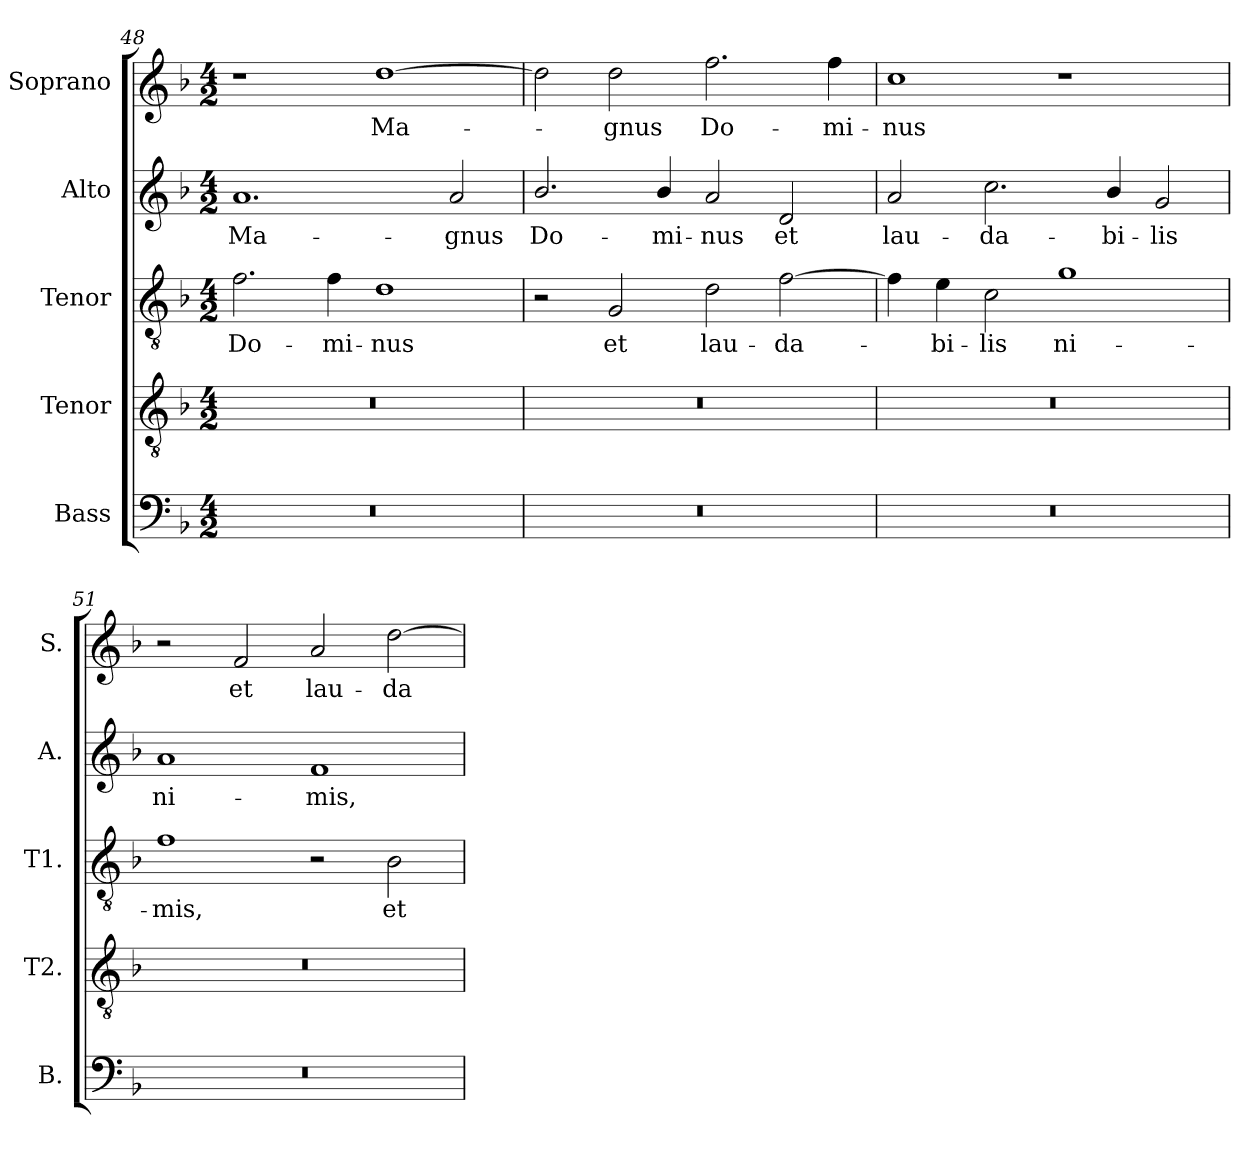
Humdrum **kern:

**kern	**kern	**kern	**text	**kern	**text	**kern	**text
*part5	*part4	*part3	*part3	*part2	*part2	*part1	*part1
*staff5	*staff4	*staff3	*staff3	*staff2	*staff2	*staff1	*staff1
*I"Bass	*I"Tenor	*I"Tenor	*	*I"Alto	*	*I"Soprano	*
*I'B.	*I'T2.	*I'T1.	*	*I'A.	*	*I'S.	*
*clefF4	*clefGv2	*clefGv2	*	*clefG2	*	*clefG2	*
*	*ITrd7c12	*ITrd7c12	*	*	*	*	*
*k[b-]	*k[b-]	*k[b-]	*	*k[b-]	*	*k[b-]	*
*F:	*F:	*F:	*	*F:	*	*F:	*
*M4/2	*M4/2	*M4/2	*	*M4/2	*	*M4/2	*
=48	=48	=48	=48	=48	=48	=48	=48
!LO:N:vis=1	!LO:N:vis=1	!	!	!	!	!	!
!	!	!	!LO:LY:b:color=#000000	!	!	!	!
!	!	!	!	!	!LO:LY:b:color=#000000	!	!
0r	0r	2.Fi\	Do-	1.ai	Ma-	1r	.
!	!	!	!LO:LY:b:color=#000000	!	!	!	!
.	.	4Fi\	-mi-	.	.	.	.
!	!	!	!LO:LY:b:color=#000000	!	!	!	!
!	!	!	!	!	!	!	!LO:LY:b:color=#000000
.	.	1Di	-nus	.	.	[1ddi	Ma-
!	!	!	!	!	!LO:LY:b:color=#000000	!	!
.	.	.	.	2ai/	-gnus	.	.
=49	=49	=49	=49	=49	=49	=49	=49
!LO:N:vis=1	!LO:N:vis=1	!	!	!	!	!	!
!	!	!	!	!	!LO:LY:b:color=#000000	!	!
0r	0r	2r	.	2.b-i/	Do-	2ddi\]	.
!	!	!	!LO:LY:b:color=#000000	!	!	!	!
!	!	!	!	!	!	!	!LO:LY:b:color=#000000
.	.	2GGi/	et	.	.	2ddi\	-gnus
!	!	!	!	!	!LO:LY:b:color=#000000	!	!
.	.	.	.	4b-i/	-mi-	.	.
!	!	!	!LO:LY:b:color=#000000	!	!	!	!
!	!	!	!	!	!LO:LY:b:color=#000000	!	!
!	!	!	!	!	!	!	!LO:LY:b:color=#000000
.	.	2Di\	lau-	2ai/	-nus	2.ffi\	Do-
!	!	!	!LO:LY:b:color=#000000	!	!	!	!
!	!	!	!	!	!LO:LY:b:color=#000000	!	!
.	.	[2Fi\	-da-	2di/	et	.	.
!	!	!	!	!	!	!	!LO:LY:b:color=#000000
.	.	.	.	.	.	4ffi\	-mi-
=50	=50	=50	=50	=50	=50	=50	=50
!LO:N:vis=1	!LO:N:vis=1	!	!	!	!	!	!
!	!	!	!	!	!LO:LY:b:color=#000000	!	!
!	!	!	!	!	!	!	!LO:LY:b:color=#000000
0r	0r	4Fi\]	.	2ai/	lau-	1cci	-nus
!	!	!	!LO:LY:b:color=#000000	!	!	!	!
.	.	4Ei\	-bi-	.	.	.	.
!	!	!	!LO:LY:b:color=#000000	!	!	!	!
!	!	!	!	!	!LO:LY:b:color=#000000	!	!
.	.	2Ci\	-lis	2.cci\	-da-	.	.
!	!	!	!LO:LY:b:color=#000000	!	!	!	!
.	.	1Gi	ni-	.	.	1r	.
!	!	!	!	!	!LO:LY:b:color=#000000	!	!
.	.	.	.	4b-i/	-bi-	.	.
!	!	!	!	!	!LO:LY:b:color=#000000	!	!
.	.	.	.	2gi/	-lis	.	.
!!LO:PB:g=z
=51	=51	=51	=51	=51	=51	=51	=51
!LO:N:vis=1	!LO:N:vis=1	!	!	!	!	!	!
!	!	!	!LO:LY:b:color=#000000	!	!	!	!
!	!	!	!	!	!LO:LY:b:color=#000000	!	!
0r	0r	1Fi	-mis,	1ai	ni-	2r	.
!	!	!	!	!	!	!	!LO:LY:b:color=#000000
.	.	.	.	.	.	2fi/	et
!	!	!	!	!	!LO:LY:b:color=#000000	!	!
!	!	!	!	!	!	!	!LO:LY:b:color=#000000
.	.	2r	.	1fi	-mis,	2ai/	lau-
!	!	!	!LO:LY:b:color=#000000	!	!	!	!
!	!	!	!	!	!	!	!LO:LY:b:color=#000000
.	.	2BB-i\	et	.	.	[2ddi\	-da-
=	=	=	=	=	=	=	=
*-	*-	*-	*-	*-	*-	*-	*-
